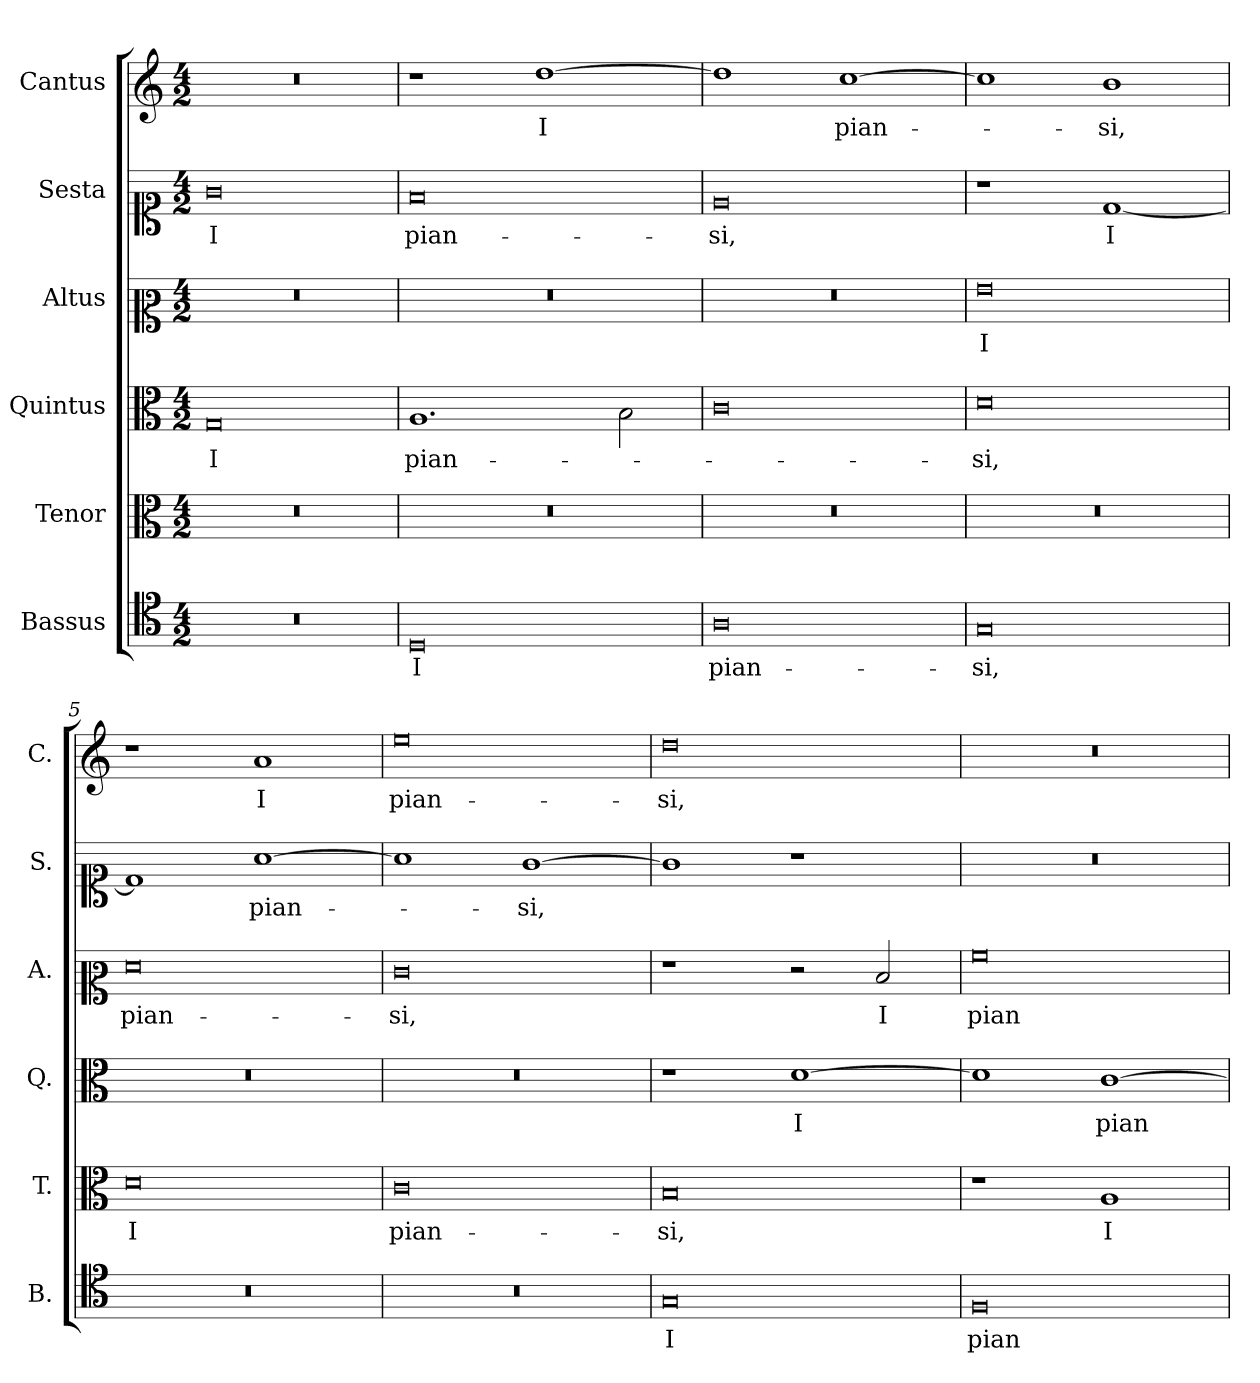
**kern	**text	**kern	**text	**kern	**text	**kern	**text	**kern	**text	**kern	**text
*part6	*part6	*part5	*part5	*part4	*part4	*part3	*part3	*part2	*part2	*part1	*part1
*staff6	*staff6	*staff5	*staff5	*staff4	*staff4	*staff3	*staff3	*staff2	*staff2	*staff1	*staff1
*I"Bassus	*	*I"Tenor	*	*I"Quintus	*	*I"Altus	*	*I"Sesta	*	*I"Cantus	*
*I'B.	*	*I'T.	*	*I'Q.	*	*I'A.	*	*I'S.	*	*I'C.	*
*clefC4	*	*clefC3	*	*clefC3	*	*clefC2	*	*clefC1	*	*clefG2	*
*k[]	*	*k[]	*	*k[]	*	*k[]	*	*k[]	*	*k[]	*
*M4/2	*	*M4/2	*	*M4/2	*	*M4/2	*	*M4/2	*	*M4/2	*
=1	=1	=1	=1	=1	=1	=1	=1	=1	=1	=1	=1
!	!	!	!	!	!LO:LY:b	!	!	!	!LO:LY:b	!	!
0r	.	0r	.	0G	-I	0r	.	0g	-I	0r	.
=2	=2	=2	=2	=2	=2	=2	=2	=2	=2	=2	=2
!	!LO:LY:b	!	!	!	!LO:LY:b	!	!	!	!LO:LY:b	!	!
0D	I	0r	.	1.A	pian-	0r	.	0f	pian-	1r	.
!	!	!	!	!	!	!	!	!	!	!	!LO:LY:b
.	.	.	.	.	.	.	.	.	.	[1dd	I
.	.	.	.	2B\	.	.	.	.	.	.	.
=3	=3	=3	=3	=3	=3	=3	=3	=3	=3	=3	=3
!	!LO:LY:b	!	!	!	!	!	!	!	!LO:LY:b	!	!
0A	pian-	0r	.	0c	.	0r	.	0e	-si,	1dd]	.
!	!	!	!	!	!	!	!	!	!	!	!LO:LY:b
.	.	.	.	.	.	.	.	.	.	[1cc	pian-
=4	=4	=4	=4	=4	=4	=4	=4	=4	=4	=4	=4
!	!LO:LY:b	!	!	!	!LO:LY:b	!	!LO:LY:b	!	!	!	!
0G	-si,	0r	.	0d	-si,	0g	-I	1r	.	1cc]	.
!	!	!	!	!	!	!	!	!	!LO:LY:b	!	!LO:LY:b
.	.	.	.	.	.	.	.	[1d	I	1b	-si,
=5	=5	=5	=5	=5	=5	=5	=5	=5	=5	=5	=5
!	!	!	!LO:LY:b	!	!	!	!LO:LY:b	!	!	!	!
0r	.	0d	I	0r	.	0f	pian-	1d]	.	1r	.
!	!	!	!	!	!	!	!	!	!LO:LY:b	!	!LO:LY:b
.	.	.	.	.	.	.	.	[1a	pian-	1a	I
=6	=6	=6	=6	=6	=6	=6	=6	=6	=6	=6	=6
!	!	!	!LO:LY:b	!	!	!	!LO:LY:b	!	!	!	!LO:LY:b
0r	.	0c	pian-	0r	.	0e	-si,	1a]	.	0ee	pian-
!	!	!	!	!	!	!	!	!	!LO:LY:b	!	!
.	.	.	.	.	.	.	.	[1g	-si,	.	.
!!LO:LB:g=z
=7	=7	=7	=7	=7	=7	=7	=7	=7	=7	=7	=7
!	!LO:LY:b	!	!LO:LY:b	!	!	!	!	!	!	!	!LO:LY:b
0G	I	0B	-si,	1r	.	1r	.	1g]	.	0dd	-si,
!	!	!	!	!	!LO:LY:b	!	!	!	!	!	!
.	.	.	.	[1d	I	2r	.	1r	.	.	.
!	!	!	!	!	!	!	!LO:LY:b	!	!	!	!
.	.	.	.	.	.	2d/	I	.	.	.	.
=8	=8	=8	=8	=8	=8	=8	=8	=8	=8	=8	=8
!	!LO:LY:b	!	!	!	!	!	!LO:LY:b	!	!	!	!
0F	pian-	1r	.	1d]	.	0a	pian-	0r	.	0r	.
!	!	!	!LO:LY:b	!	!LO:LY:b	!	!	!	!	!	!
.	.	1A	I	[1c	pian-	.	.	.	.	.	.
=	=	=	=	=	=	=	=	=	=	=	=
*-	*-	*-	*-	*-	*-	*-	*-	*-	*-	*-	*-
